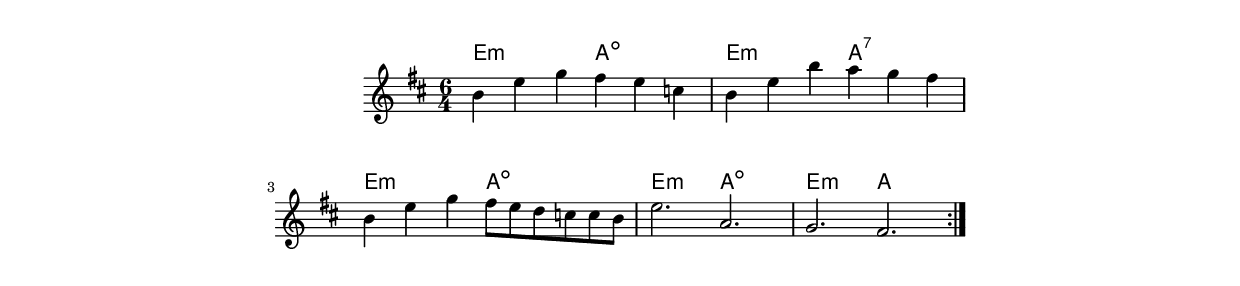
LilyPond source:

\version "2.19.45"
\paper {
	line-width = 4.6\in
}

melody = \relative c'' {
  \clef treble
  \key d \major
  \time 6/4
  \set Score.voltaSpannerDuration = #(ly:make-moment 4/4)
  \repeat volta 2 {
		\new Voice = "words" {
				b4 e g fis e c | b e b' a g fis |
				b, e g fis8 e d c c b |
				e2. a, | g fis |
			}
		}
}

twochords = \chordmode { 
	e2.:m a:dim | e:m a:7 |
	e:m a:dim |
	e:m a:dim |
	e:m a |
 }

harmonies = {
	\twochords
}

\score {
  <<
    \new ChordNames {
      \set chordChanges = ##t
      \harmonies
    }
    \new Staff  {
    	\new Voice = "one" { \melody }
  	}
  >>
  \layout { 
   #(layout-set-staff-size 16)
   }
  \midi { 
  	\tempo 4 = 125
  }
}